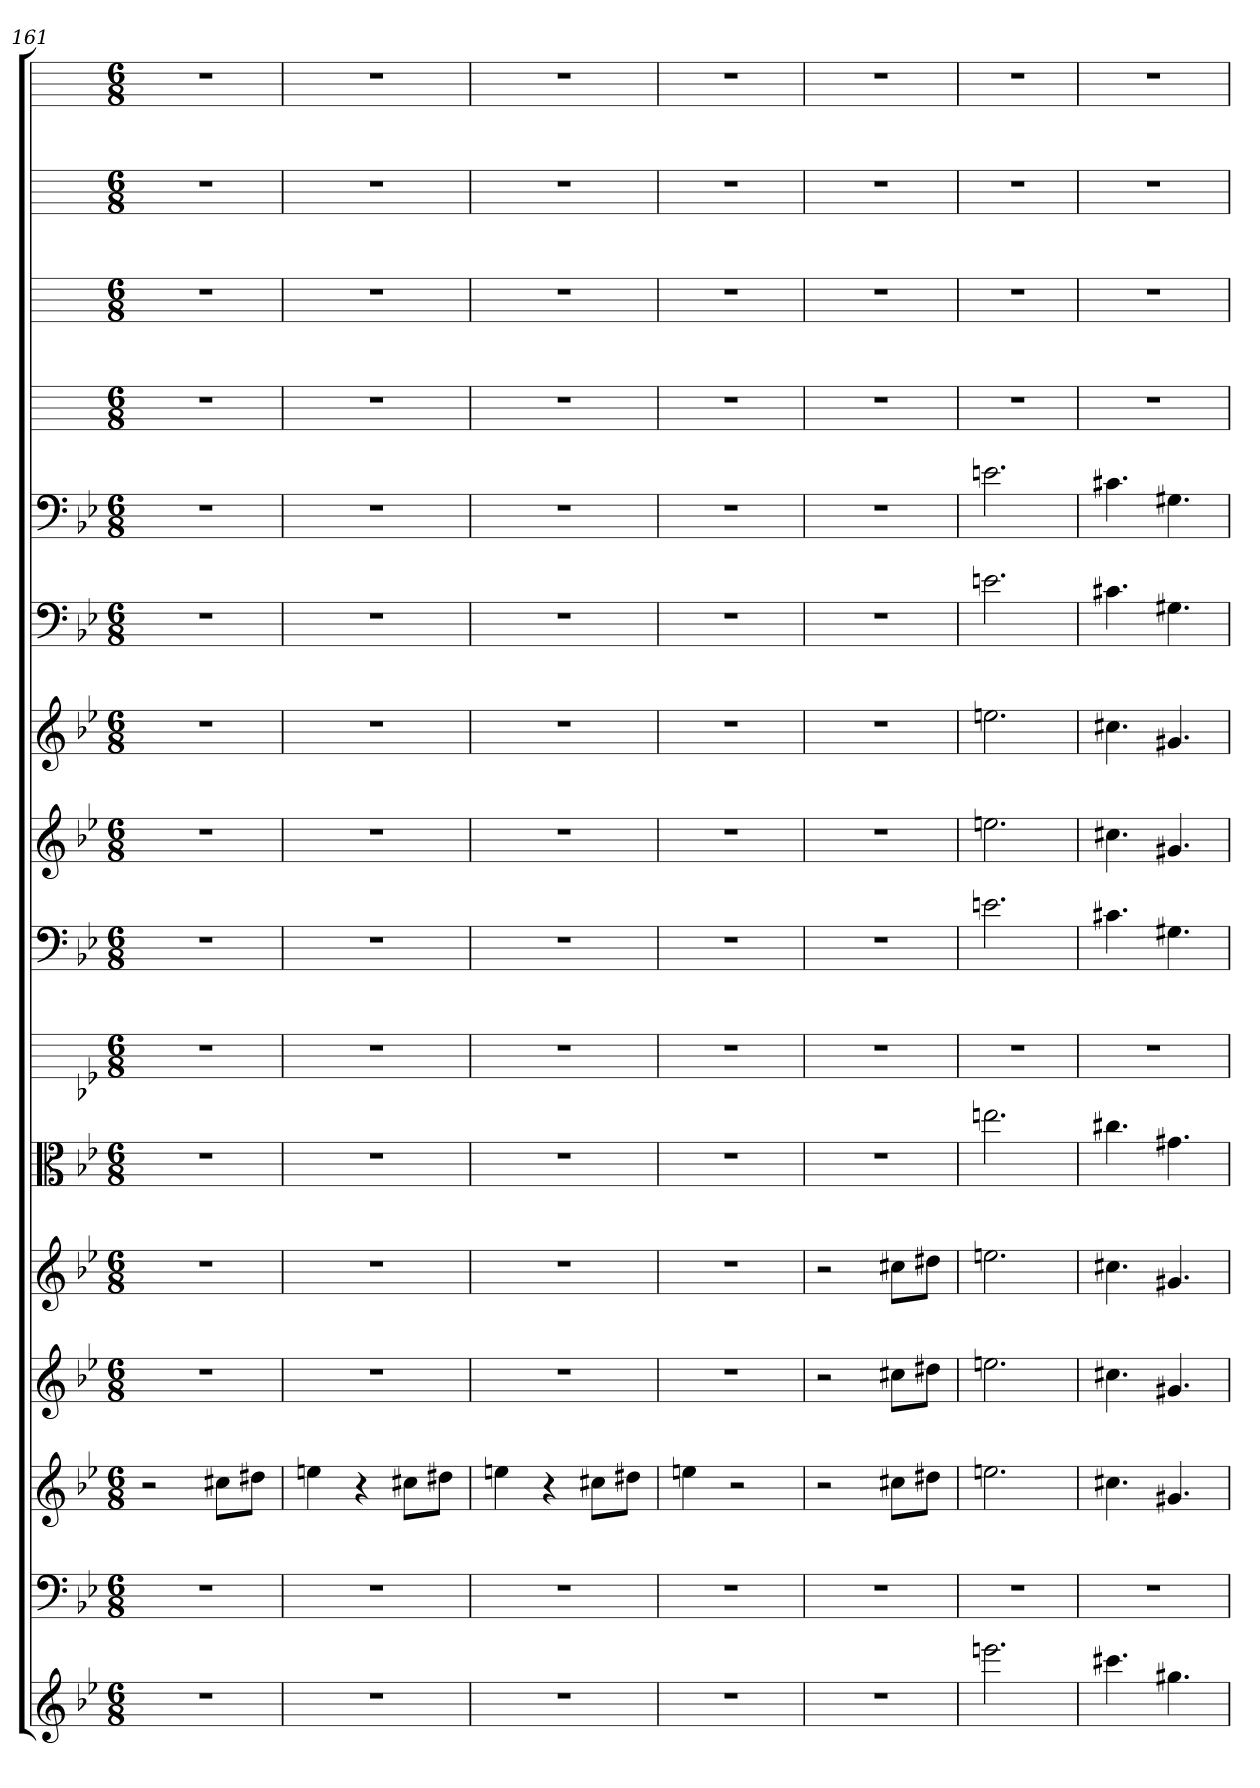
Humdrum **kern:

**kern	**kern	**kern	**kern	**kern	**kern	**kern	**kern	**kern	**kern	**kern	**kern	**kern	**kern	**kern	**kern
*part16	*part15	*part14	*part13	*part12	*part11	*part10	*part9	*part8	*part7	*part6	*part5	*part4	*part3	*part2	*part1
*staff16	*staff15	*staff14	*staff13	*staff12	*staff11	*staff10	*staff9	*staff8	*staff7	*staff6	*staff5	*staff4	*staff3	*staff2	*staff1
*	*clefF4	*	*	*	*clefC3	*	*clefF4	*	*	*clefF4	*clefF4	*	*	*	*
*k[b-e-]	*k[b-e-]	*k[b-e-]	*k[b-e-]	*k[b-e-]	*k[b-e-]	*k[b-e-]	*k[b-e-]	*k[b-e-]	*k[b-e-]	*k[b-e-]	*k[b-e-]	*k[]	*k[]	*k[]	*k[]
*M6/8	*M6/8	*M6/8	*M6/8	*M6/8	*M6/8	*M6/8	*M6/8	*M6/8	*M6/8	*M6/8	*M6/8	*M6/8	*M6/8	*M6/8	*M6/8
=161	=161	=161	=161	=161	=161	=161	=161	=161	=161	=161	=161	=161	=161	=161	=161
2.r	2.r	2r	2.r	2.r	2.r	2.r	2.r	2.r	2.r	2.r	2.r	2.r	2.r	2.r	2.r
.	.	8cc#XL	.	.	.	.	.	.	.	.	.	.	.	.	.
.	.	8dd#XJ	.	.	.	.	.	.	.	.	.	.	.	.	.
=162	=162	=162	=162	=162	=162	=162	=162	=162	=162	=162	=162	=162	=162	=162	=162
2.r	2.r	4een	2.r	2.r	2.r	2.r	2.r	2.r	2.r	2.r	2.r	2.r	2.r	2.r	2.r
.	.	4r	.	.	.	.	.	.	.	.	.	.	.	.	.
.	.	8cc#XL	.	.	.	.	.	.	.	.	.	.	.	.	.
.	.	8dd#XJ	.	.	.	.	.	.	.	.	.	.	.	.	.
=163	=163	=163	=163	=163	=163	=163	=163	=163	=163	=163	=163	=163	=163	=163	=163
2.r	2.r	4een	2.r	2.r	2.r	2.r	2.r	2.r	2.r	2.r	2.r	2.r	2.r	2.r	2.r
.	.	4r	.	.	.	.	.	.	.	.	.	.	.	.	.
.	.	8cc#XL	.	.	.	.	.	.	.	.	.	.	.	.	.
.	.	8dd#XJ	.	.	.	.	.	.	.	.	.	.	.	.	.
=164	=164	=164	=164	=164	=164	=164	=164	=164	=164	=164	=164	=164	=164	=164	=164
2.r	2.r	4een	2.r	2.r	2.r	2.r	2.r	2.r	2.r	2.r	2.r	2.r	2.r	2.r	2.r
.	.	2r	.	.	.	.	.	.	.	.	.	.	.	.	.
=165	=165	=165	=165	=165	=165	=165	=165	=165	=165	=165	=165	=165	=165	=165	=165
2.r	2.r	2r	2r	2r	2.r	2.r	2.r	2.r	2.r	2.r	2.r	2.r	2.r	2.r	2.r
.	.	8cc#XL	8cc#XL	8cc#XL	.	.	.	.	.	.	.	.	.	.	.
.	.	8dd#XJ	8dd#XJ	8dd#XJ	.	.	.	.	.	.	.	.	.	.	.
=166	=166	=166	=166	=166	=166	=166	=166	=166	=166	=166	=166	=166	=166	=166	=166
2.eeen	2.r	2.een	2.een	2.een	2.een	2.r	2.en	2.een	2.een	2.en	2.en	2.r	2.r	2.r	2.r
=167	=167	=167	=167	=167	=167	=167	=167	=167	=167	=167	=167	=167	=167	=167	=167
4.ccc#X	2.r	4.cc#X	4.cc#X	4.cc#X	4.cc#X	2.r	4.c#X	4.cc#X	4.cc#X	4.c#X	4.c#X	2.r	2.r	2.r	2.r
4.gg#X	.	4.g#X	4.g#X	4.g#X	4.g#X	.	4.G#X	4.g#X	4.g#X	4.G#X	4.G#X	.	.	.	.
=	=	=	=	=	=	=	=	=	=	=	=	=	=	=	=
*-	*-	*-	*-	*-	*-	*-	*-	*-	*-	*-	*-	*-	*-	*-	*-
